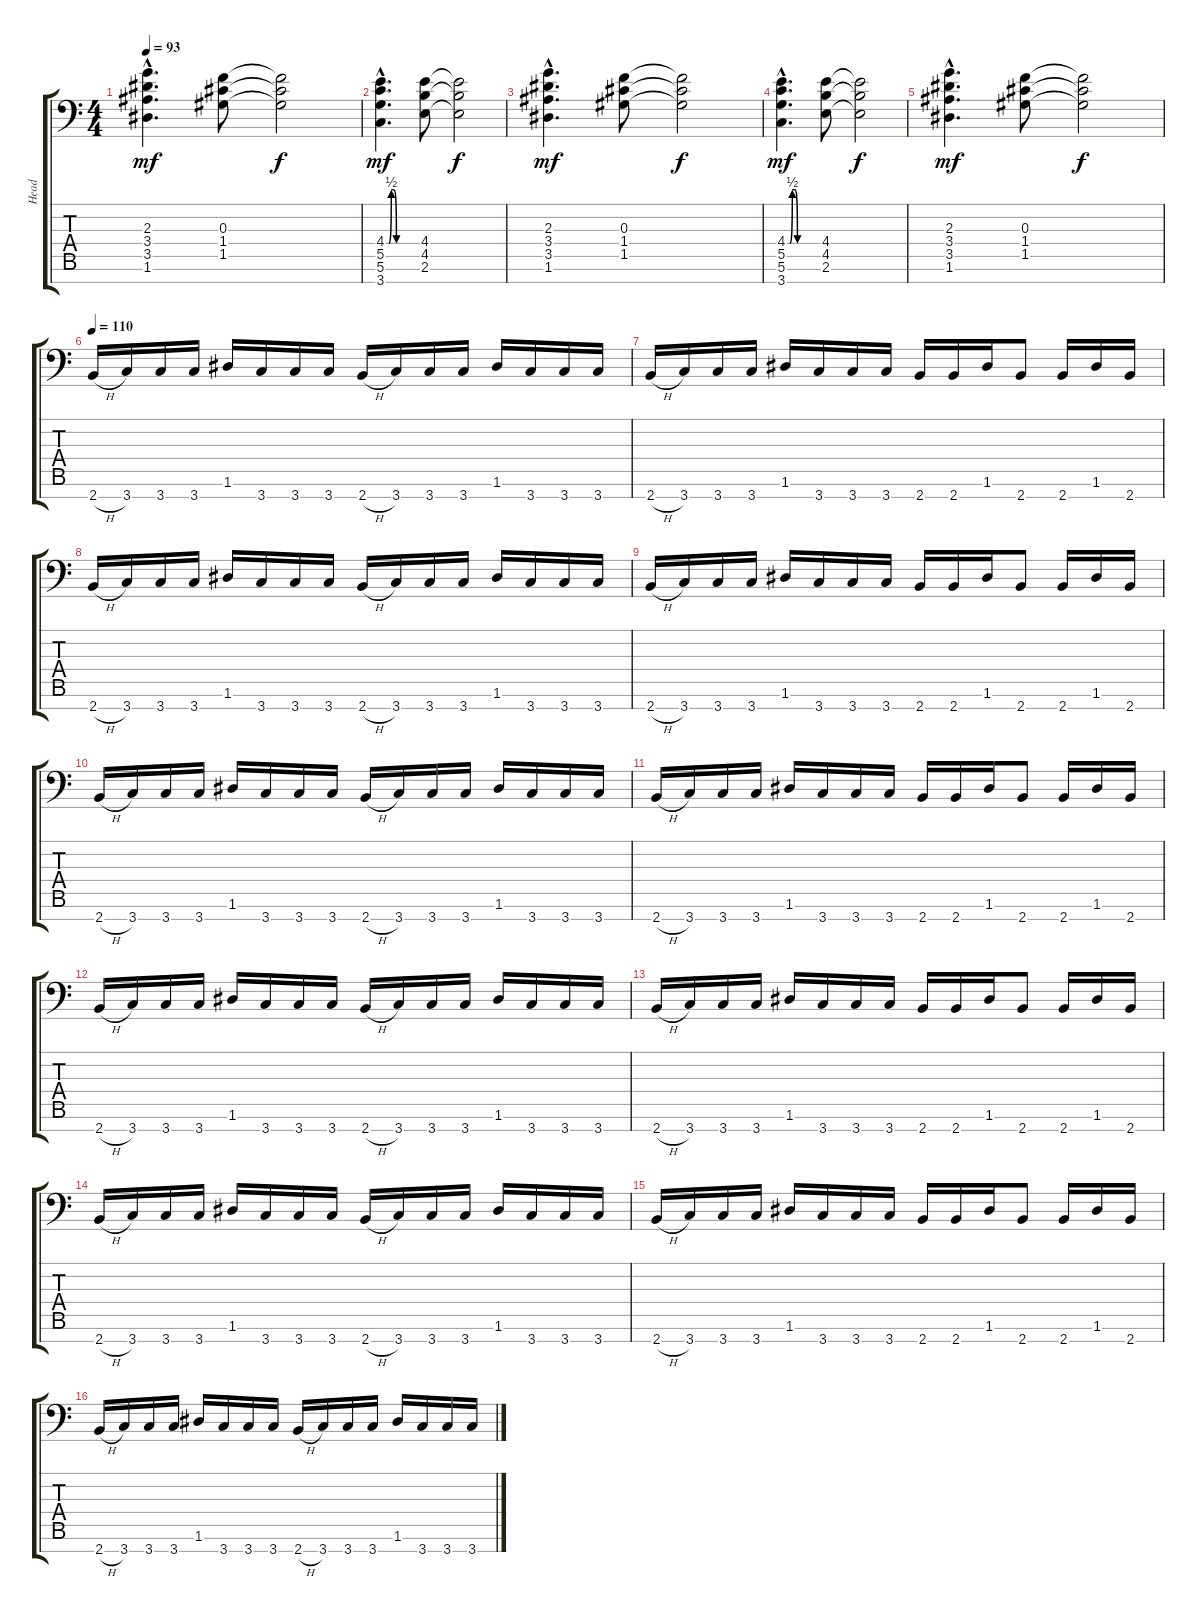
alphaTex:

\track ("Head" "Head") {instrument distortionguitar}
\staff {score tabs}
\tuning (D4 A3 F3 C3 G2 D2 A1) {hide}
\ts (4 4)
\tempo 93
\clef f4
\ks c
(2.3{hac} 3.4{hac} 3.5{hac} 1.6{hac}).4{d dy mf} (0.3 1.4 1.5).8 (0.3{t} 1.4{t} 1.5{t}).2{dy f} |
(4.4{be (custom 0 0 5 0 10 2 15 2 20 0 30 0 45 0 60 0) hac} 5.5{hac} 5.6{hac} 3.7{hac}).4{d dy mf} (4.4 4.5 2.6).8 (4.4{t} 4.5{t} 2.6{t}).2{dy f} |
(2.3{hac} 3.4{hac} 3.5{hac} 1.6{hac}).4{d dy mf} (0.3 1.4 1.5).8 (0.3{t} 1.4{t} 1.5{t}).2{dy f} |
(4.4{be (custom 0 0 5 0 10 2 15 2 20 0 30 0 45 0 60 0) hac} 5.5{hac} 5.6{hac} 3.7{hac}).4{d dy mf} (4.4 4.5 2.6).8 (4.4{t} 4.5{t} 2.6{t}).2{dy f} |
(2.3{hac} 3.4{hac} 3.5{hac} 1.6{hac}).4{d dy mf} (0.3 1.4 1.5).8 (0.3{t} 1.4{t} 1.5{t}).2{dy f} |
\tempo 110
2.7{h}.16{volume 13} 3.7.16 3.7.16 3.7.16 1.6.16 3.7.16 3.7.16 3.7.16 2.7{h}.16 3.7.16 3.7.16 3.7.16 1.6.16 3.7.16 3.7.16 3.7.16 |
2.7{h}.16 3.7.16 3.7.16 3.7.16 1.6.16 3.7.16 3.7.16 3.7.16 2.7.16 2.7.16 1.6.16 2.7.8 2.7.16 1.6.16 2.7.16 |
2.7{h}.16 3.7.16 3.7.16 3.7.16 1.6.16 3.7.16 3.7.16 3.7.16 2.7{h}.16 3.7.16 3.7.16 3.7.16 1.6.16 3.7.16 3.7.16 3.7.16 |
2.7{h}.16 3.7.16 3.7.16 3.7.16 1.6.16 3.7.16 3.7.16 3.7.16 2.7.16 2.7.16 1.6.16 2.7.8 2.7.16 1.6.16 2.7.16 |
2.7{h}.16 3.7.16 3.7.16 3.7.16 1.6.16 3.7.16 3.7.16 3.7.16 2.7{h}.16 3.7.16 3.7.16 3.7.16 1.6.16 3.7.16 3.7.16 3.7.16 |
2.7{h}.16 3.7.16 3.7.16 3.7.16 1.6.16 3.7.16 3.7.16 3.7.16 2.7.16 2.7.16 1.6.16 2.7.8 2.7.16 1.6.16 2.7.16 |
2.7{h}.16 3.7.16 3.7.16 3.7.16 1.6.16 3.7.16 3.7.16 3.7.16 2.7{h}.16 3.7.16 3.7.16 3.7.16 1.6.16 3.7.16 3.7.16 3.7.16 |
2.7{h}.16 3.7.16 3.7.16 3.7.16 1.6.16 3.7.16 3.7.16 3.7.16 2.7.16 2.7.16 1.6.16 2.7.8 2.7.16 1.6.16 2.7.16 |
2.7{h}.16 3.7.16 3.7.16 3.7.16 1.6.16 3.7.16 3.7.16 3.7.16 2.7{h}.16 3.7.16 3.7.16 3.7.16 1.6.16 3.7.16 3.7.16 3.7.16 |
2.7{h}.16 3.7.16 3.7.16 3.7.16 1.6.16 3.7.16 3.7.16 3.7.16 2.7.16 2.7.16 1.6.16 2.7.8 2.7.16 1.6.16 2.7.16 |
2.7{h}.16 3.7.16 3.7.16 3.7.16 1.6.16 3.7.16 3.7.16 3.7.16 2.7{h}.16 3.7.16 3.7.16 3.7.16 1.6.16 3.7.16 3.7.16 3.7.16
